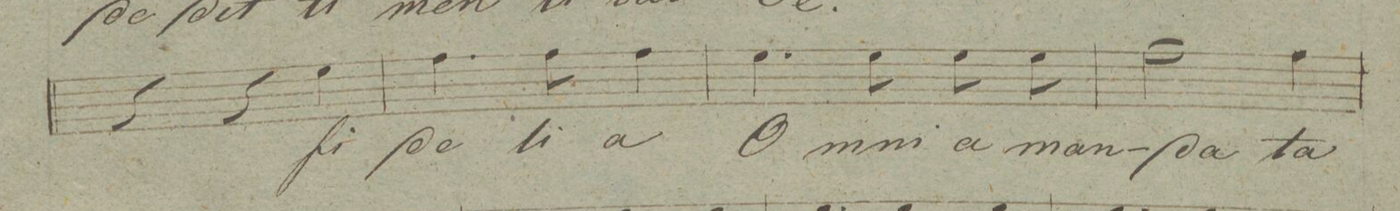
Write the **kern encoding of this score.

**kern	**text	**dynam
*I"Alto.	*	*
*clefC3	*	*
*k[f#]	*	*
*M3/4	*	*
4r	.	.
4r	.	.
4f#\	fi-	.
=60	=60	=60
4.g\	-de-	.
8g\	-li-	.
4g\	-a	.
=61	=61	=61
4.f#\	O-	.
8f#\	-mni-	.
8f#\	-a	.
8f#\	man-	.
=62	=62	=62
2g\	-da-	.
4g\	-ta	.
=63	=63	=63
*-	*-	*-
